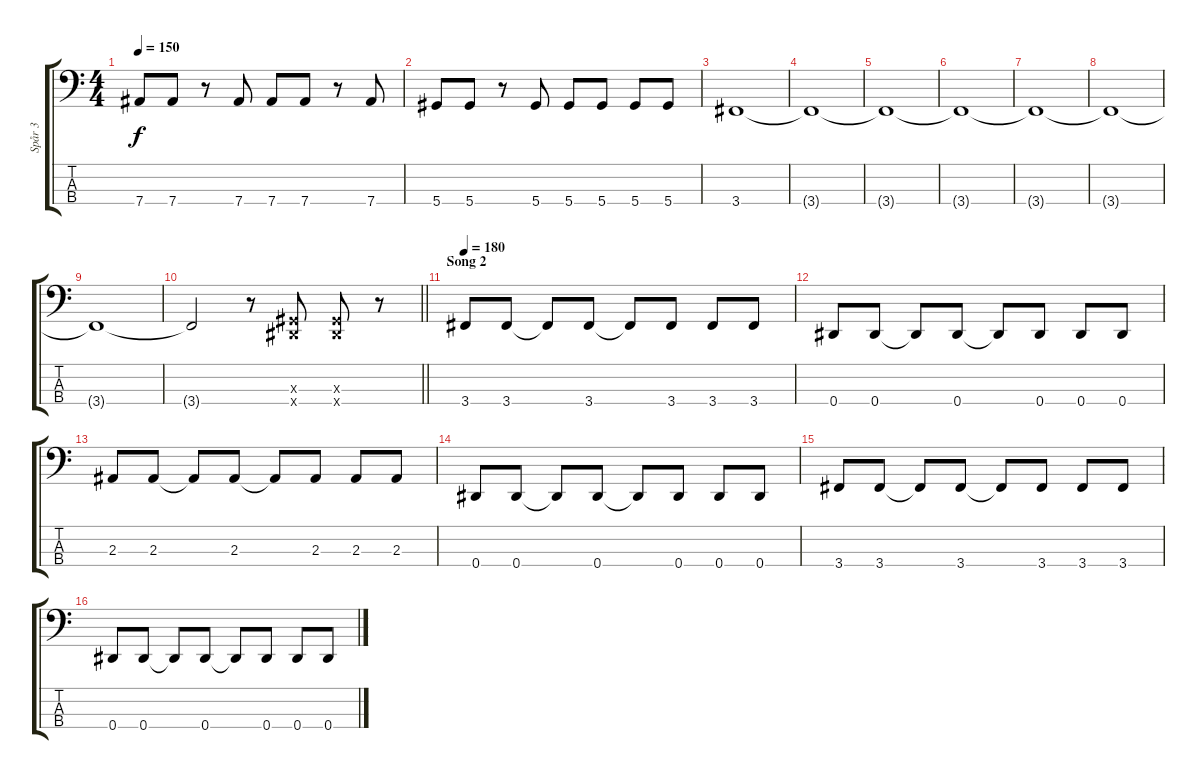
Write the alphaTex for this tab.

\track ("Spår 3" "Spår 3") {instrument electricbassfinger}
\staff {score tabs}
\tuning (Gb2 Db2 Ab1 Eb1) {hide}
\ts (4 4)
\tempo 150
\clef f4
\ks c
7.4.8{dy f} 7.4.8 r.8 7.4.8 7.4.8 7.4.8 r.8 7.4.8 |
5.4.8 5.4.8 r.8 5.4.8 5.4.8 5.4.8 5.4.8 5.4.8 |
3.4.1 |
3.4{t}.1 |
3.4{t}.1 |
3.4{t}.1 |
3.4{t}.1 |
3.4{t}.1 |
3.4{t}.1 |
\barLineRight lightlight
3.4{t}.2 r.8 (0.3{x} 0.4{x}).8 (0.3{x} 0.4{x}).8 r.8 |
\section ("" "Song 2")
\tempo 180
3.4.8 3.4.8 3.4{t}.8 3.4.8 3.4{t}.8 3.4.8 3.4.8 3.4.8 |
0.4.8 0.4.8 0.4{t}.8 0.4.8 0.4{t}.8 0.4.8 0.4.8 0.4.8 |
2.3.8 2.3.8 2.3{t}.8 2.3.8 2.3{t}.8 2.3.8 2.3.8 2.3.8 |
0.4.8 0.4.8 0.4{t}.8 0.4.8 0.4{t}.8 0.4.8 0.4.8 0.4.8 |
3.4.8 3.4.8 3.4{t}.8 3.4.8 3.4{t}.8 3.4.8 3.4.8 3.4.8 |
0.4.8 0.4.8 0.4{t}.8 0.4.8 0.4{t}.8 0.4.8 0.4.8 0.4.8
